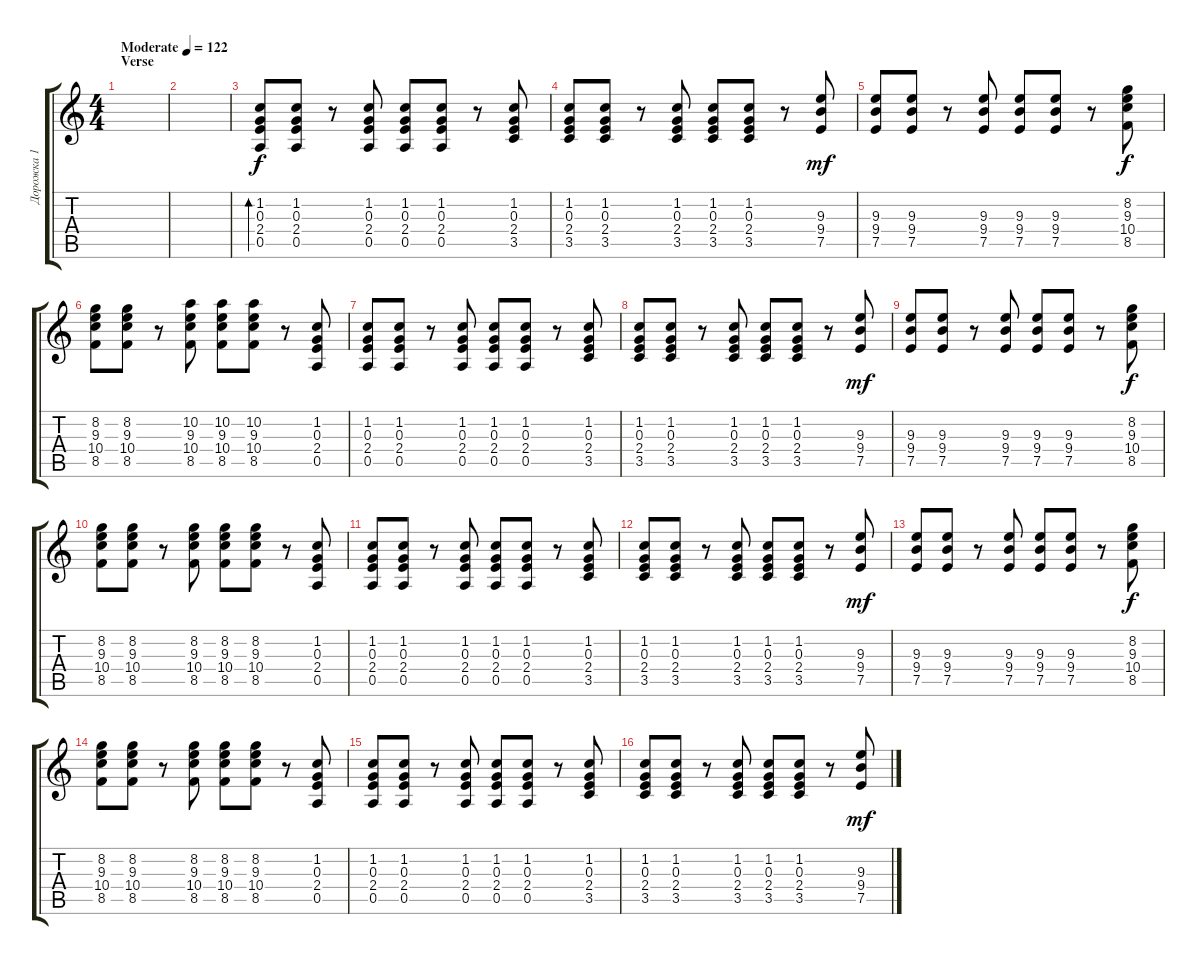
\track ("Дорожка 1" "Дорожка 1") {instrument distortionguitar}
\staff {score tabs}
\tuning (E4 B3 G3 D3 A2 E2) {hide}
\ts (4 4)
\section ("" "Verse")
\tempo (122 "Moderate")
\clef g2
\ks c
|
|
(1.2 0.3 2.4 0.5).8{bd 120 instrument electricguitarjazz} (1.2 0.3 2.4 0.5).8 r.8 (1.2 0.3 2.4 0.5).8 (1.2 0.3 2.4 0.5).8 (1.2 0.3 2.4 0.5).8 r.8 (1.2 0.3 2.4 3.5).8 |
(1.2 0.3 2.4 3.5).8 (1.2 0.3 2.4 3.5).8 r.8 (1.2 0.3 2.4 3.5).8 (1.2 0.3 2.4 3.5).8 (1.2 0.3 2.4 3.5).8 r.8 (9.3 9.4 7.5).8{dy mf} |
(9.3 9.4 7.5).8 (9.3 9.4 7.5).8 r.8 (9.3 9.4 7.5).8 (9.3 9.4 7.5).8 (9.3 9.4 7.5).8 r.8 (8.2 9.3 10.4 8.5).8{dy f} |
(8.2 9.3 10.4 8.5).8 (8.2 9.3 10.4 8.5).8 r.8 (10.2 9.3 10.4 8.5).8 (10.2 9.3 10.4 8.5).8 (10.2 9.3 10.4 8.5).8 r.8 (1.2 0.3 2.4 0.5).8 |
(1.2 0.3 2.4 0.5).8 (1.2 0.3 2.4 0.5).8 r.8 (1.2 0.3 2.4 0.5).8 (1.2 0.3 2.4 0.5).8 (1.2 0.3 2.4 0.5).8 r.8 (1.2 0.3 2.4 3.5).8 |
(1.2 0.3 2.4 3.5).8 (1.2 0.3 2.4 3.5).8 r.8 (1.2 0.3 2.4 3.5).8 (1.2 0.3 2.4 3.5).8 (1.2 0.3 2.4 3.5).8 r.8 (9.3 9.4 7.5).8{dy mf} |
(9.3 9.4 7.5).8 (9.3 9.4 7.5).8 r.8 (9.3 9.4 7.5).8 (9.3 9.4 7.5).8 (9.3 9.4 7.5).8 r.8 (8.2 9.3 10.4 8.5).8{dy f} |
(8.2 9.3 10.4 8.5).8 (8.2 9.3 10.4 8.5).8 r.8 (8.2 9.3 10.4 8.5).8 (8.2 9.3 10.4 8.5).8 (8.2 9.3 10.4 8.5).8 r.8 (1.2 0.3 2.4 0.5).8 |
(1.2 0.3 2.4 0.5).8 (1.2 0.3 2.4 0.5).8 r.8 (1.2 0.3 2.4 0.5).8 (1.2 0.3 2.4 0.5).8 (1.2 0.3 2.4 0.5).8 r.8 (1.2 0.3 2.4 3.5).8 |
(1.2 0.3 2.4 3.5).8 (1.2 0.3 2.4 3.5).8 r.8 (1.2 0.3 2.4 3.5).8 (1.2 0.3 2.4 3.5).8 (1.2 0.3 2.4 3.5).8 r.8 (9.3 9.4 7.5).8{dy mf} |
(9.3 9.4 7.5).8 (9.3 9.4 7.5).8 r.8 (9.3 9.4 7.5).8 (9.3 9.4 7.5).8 (9.3 9.4 7.5).8 r.8 (8.2 9.3 10.4 8.5).8{dy f} |
(8.2 9.3 10.4 8.5).8 (8.2 9.3 10.4 8.5).8 r.8 (8.2 9.3 10.4 8.5).8 (8.2 9.3 10.4 8.5).8 (8.2 9.3 10.4 8.5).8 r.8 (1.2 0.3 2.4 0.5).8 |
(1.2 0.3 2.4 0.5).8 (1.2 0.3 2.4 0.5).8 r.8 (1.2 0.3 2.4 0.5).8 (1.2 0.3 2.4 0.5).8 (1.2 0.3 2.4 0.5).8 r.8 (1.2 0.3 2.4 3.5).8 |
(1.2 0.3 2.4 3.5).8 (1.2 0.3 2.4 3.5).8 r.8 (1.2 0.3 2.4 3.5).8 (1.2 0.3 2.4 3.5).8 (1.2 0.3 2.4 3.5).8 r.8 (9.3 9.4 7.5).8{dy mf}
